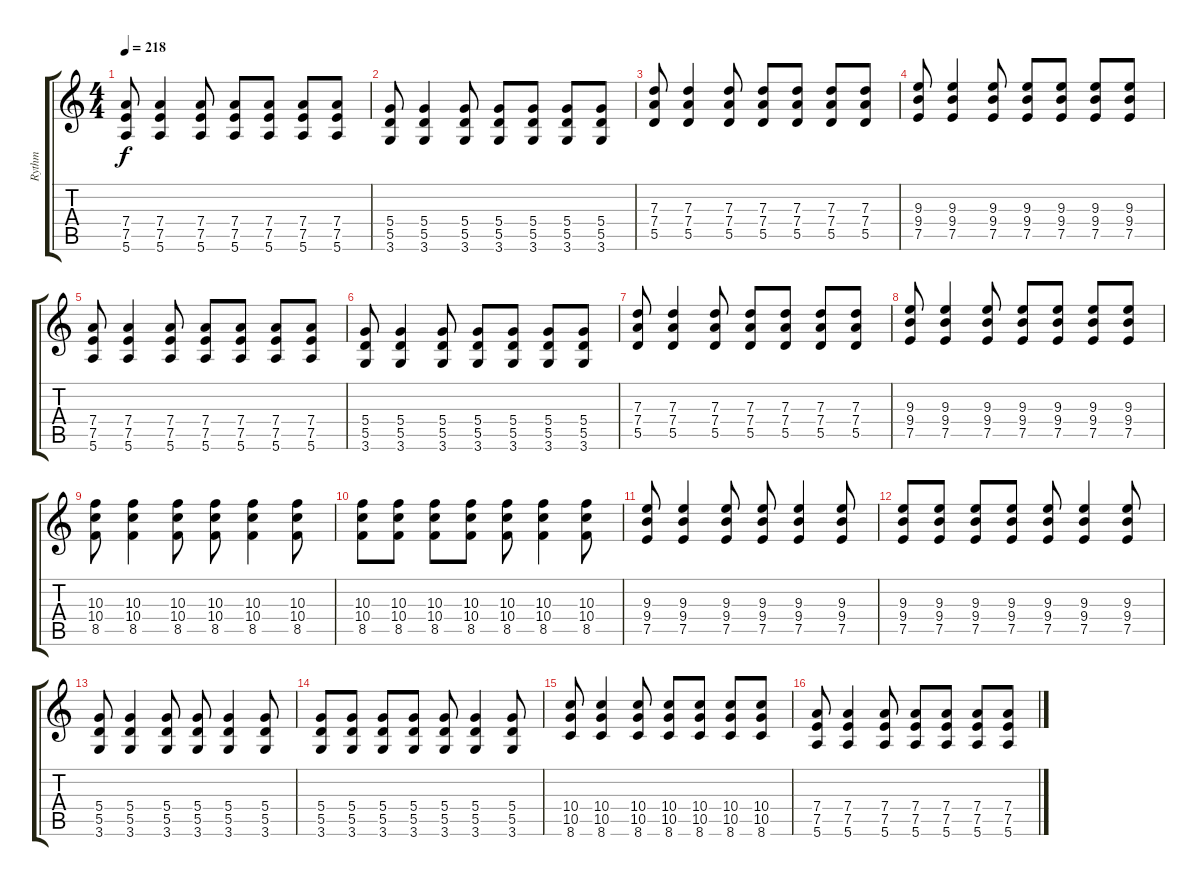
\track ("Rythm" "Rythm") {instrument distortionguitar}
\staff {score tabs}
\tuning (E4 B3 G3 D3 A2 E2) {hide}
\ts (4 4)
\tempo 218
\clef g2
\ks c
(7.4 7.5 5.6).8{dy f} (7.4 7.5 5.6).4 (7.4 7.5 5.6).8 (7.4 7.5 5.6).8 (7.4 7.5 5.6).8 (7.4 7.5 5.6).8 (7.4 7.5 5.6).8 |
(5.4 5.5 3.6).8 (5.4 5.5 3.6).4 (5.4 5.5 3.6).8 (5.4 5.5 3.6).8 (5.4 5.5 3.6).8 (5.4 5.5 3.6).8 (5.4 5.5 3.6).8 |
(7.3 7.4 5.5).8 (7.3 7.4 5.5).4 (7.3 7.4 5.5).8 (7.3 7.4 5.5).8 (7.3 7.4 5.5).8 (7.3 7.4 5.5).8 (7.3 7.4 5.5).8 |
(9.3 9.4 7.5).8 (9.3 9.4 7.5).4 (9.3 9.4 7.5).8 (9.3 9.4 7.5).8 (9.3 9.4 7.5).8 (9.3 9.4 7.5).8 (9.3 9.4 7.5).8 |
(7.4 7.5 5.6).8 (7.4 7.5 5.6).4 (7.4 7.5 5.6).8 (7.4 7.5 5.6).8 (7.4 7.5 5.6).8 (7.4 7.5 5.6).8 (7.4 7.5 5.6).8 |
(5.4 5.5 3.6).8 (5.4 5.5 3.6).4 (5.4 5.5 3.6).8 (5.4 5.5 3.6).8 (5.4 5.5 3.6).8 (5.4 5.5 3.6).8 (5.4 5.5 3.6).8 |
(7.3 7.4 5.5).8 (7.3 7.4 5.5).4 (7.3 7.4 5.5).8 (7.3 7.4 5.5).8 (7.3 7.4 5.5).8 (7.3 7.4 5.5).8 (7.3 7.4 5.5).8 |
(9.3 9.4 7.5).8 (9.3 9.4 7.5).4 (9.3 9.4 7.5).8 (9.3 9.4 7.5).8 (9.3 9.4 7.5).8 (9.3 9.4 7.5).8 (9.3 9.4 7.5).8 |
(10.3 10.4 8.5).8 (10.3 10.4 8.5).4 (10.3 10.4 8.5).8 (10.3 10.4 8.5).8 (10.3 10.4 8.5).4 (10.3 10.4 8.5).8 |
(10.3 10.4 8.5).8 (10.3 10.4 8.5).8 (10.3 10.4 8.5).8 (10.3 10.4 8.5).8 (10.3 10.4 8.5).8 (10.3 10.4 8.5).4 (10.3 10.4 8.5).8 |
(9.3 9.4 7.5).8 (9.3 9.4 7.5).4 (9.3 9.4 7.5).8 (9.3 9.4 7.5).8 (9.3 9.4 7.5).4 (9.3 9.4 7.5).8 |
(9.3 9.4 7.5).8 (9.3 9.4 7.5).8 (9.3 9.4 7.5).8 (9.3 9.4 7.5).8 (9.3 9.4 7.5).8 (9.3 9.4 7.5).4 (9.3 9.4 7.5).8 |
(5.4 5.5 3.6).8 (5.4 5.5 3.6).4 (5.4 5.5 3.6).8 (5.4 5.5 3.6).8 (5.4 5.5 3.6).4 (5.4 5.5 3.6).8 |
(5.4 5.5 3.6).8 (5.4 5.5 3.6).8 (5.4 5.5 3.6).8 (5.4 5.5 3.6).8 (5.4 5.5 3.6).8 (5.4 5.5 3.6).4 (5.4 5.5 3.6).8 |
(10.4 10.5 8.6).8 (10.4 10.5 8.6).4 (10.4 10.5 8.6).8 (10.4 10.5 8.6).8 (10.4 10.5 8.6).8 (10.4 10.5 8.6).8 (10.4 10.5 8.6).8 |
(7.4 7.5 5.6).8 (7.4 7.5 5.6).4 (7.4 7.5 5.6).8 (7.4 7.5 5.6).8 (7.4 7.5 5.6).8 (7.4 7.5 5.6).8 (7.4 7.5 5.6).8
